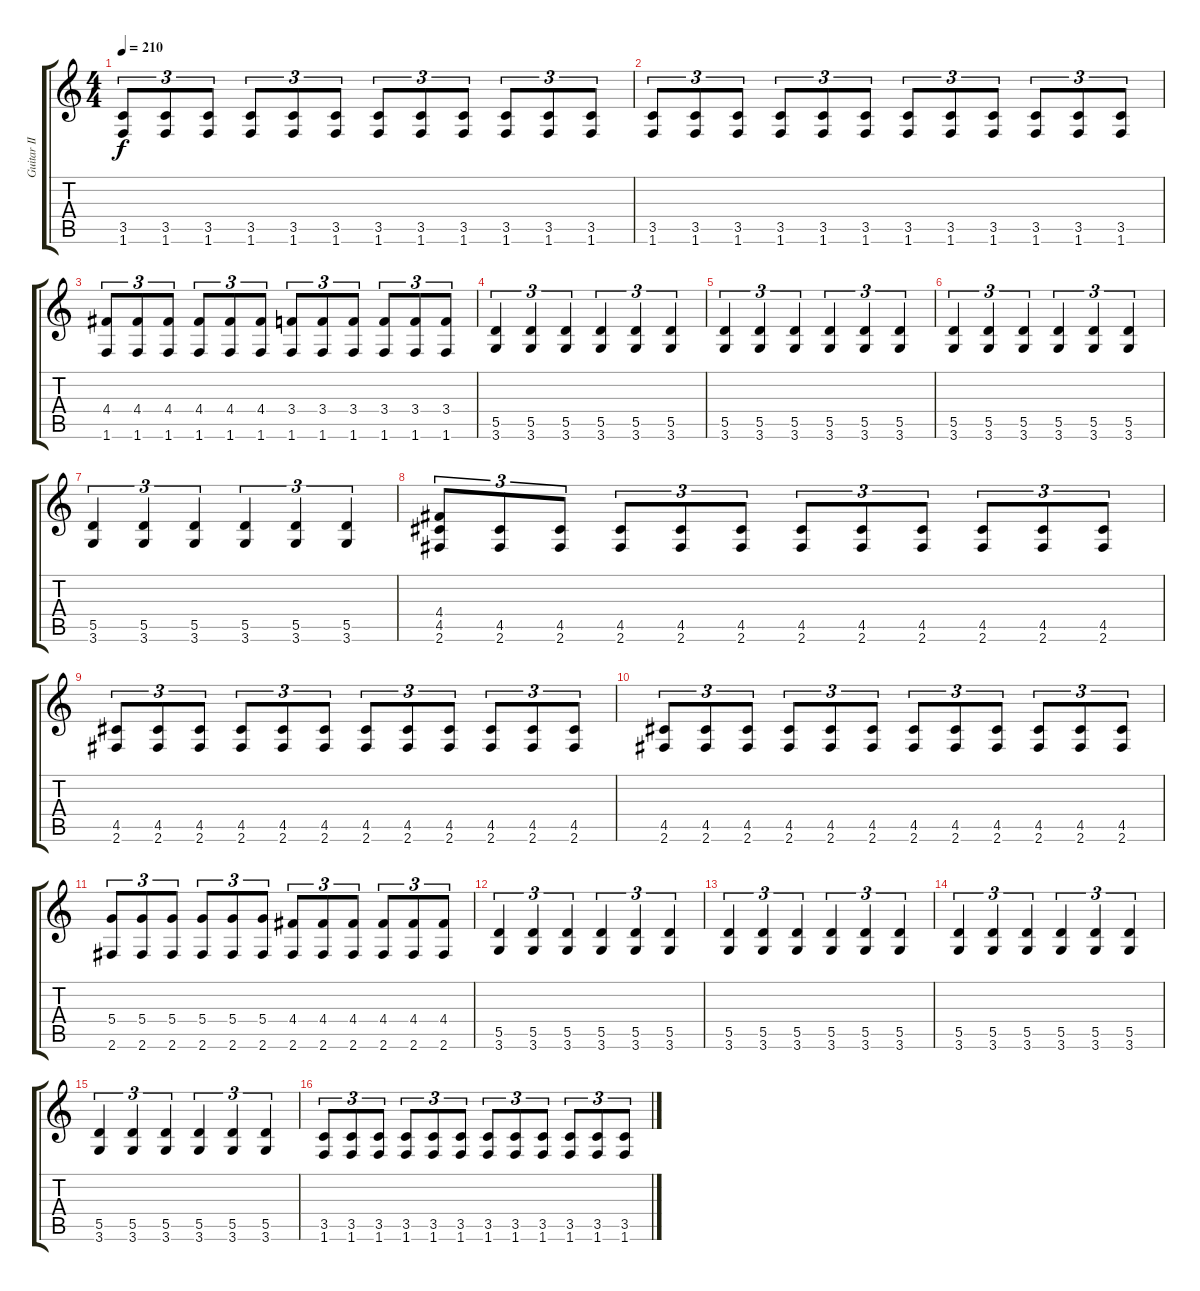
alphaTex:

\track ("Guitar II" "Guitar II") {instrument distortionguitar}
\staff {score tabs}
\tuning (E4 B3 G3 D3 A2 E2) {hide}
\ts (4 4)
\tempo 210
\clef g2
\ks c
(3.5 1.6).8{tu (3 2) dy f} (3.5 1.6).8{tu (3 2)} (3.5 1.6).8{tu (3 2)} (3.5 1.6).8{tu (3 2)} (3.5 1.6).8{tu (3 2)} (3.5 1.6).8{tu (3 2)} (3.5 1.6).8{tu (3 2)} (3.5 1.6).8{tu (3 2)} (3.5 1.6).8{tu (3 2)} (3.5 1.6).8{tu (3 2)} (3.5 1.6).8{tu (3 2)} (3.5 1.6).8{tu (3 2)} |
(3.5 1.6).8{tu (3 2)} (3.5 1.6).8{tu (3 2)} (3.5 1.6).8{tu (3 2)} (3.5 1.6).8{tu (3 2)} (3.5 1.6).8{tu (3 2)} (3.5 1.6).8{tu (3 2)} (3.5 1.6).8{tu (3 2)} (3.5 1.6).8{tu (3 2)} (3.5 1.6).8{tu (3 2)} (3.5 1.6).8{tu (3 2)} (3.5 1.6).8{tu (3 2)} (3.5 1.6).8{tu (3 2)} |
(4.4 1.6).8{tu (3 2)} (4.4 1.6).8{tu (3 2)} (4.4 1.6).8{tu (3 2)} (4.4 1.6).8{tu (3 2)} (4.4 1.6).8{tu (3 2)} (4.4 1.6).8{tu (3 2)} (3.4 1.6).8{tu (3 2)} (3.4 1.6).8{tu (3 2)} (3.4 1.6).8{tu (3 2)} (3.4 1.6).8{tu (3 2)} (3.4 1.6).8{tu (3 2)} (3.4 1.6).8{tu (3 2)} |
(5.5 3.6).4{tu (3 2)} (5.5 3.6).4{tu (3 2)} (5.5 3.6).4{tu (3 2)} (5.5 3.6).4{tu (3 2)} (5.5 3.6).4{tu (3 2)} (5.5 3.6).4{tu (3 2)} |
(5.5 3.6).4{tu (3 2)} (5.5 3.6).4{tu (3 2)} (5.5 3.6).4{tu (3 2)} (5.5 3.6).4{tu (3 2)} (5.5 3.6).4{tu (3 2)} (5.5 3.6).4{tu (3 2)} |
(5.5 3.6).4{tu (3 2)} (5.5 3.6).4{tu (3 2)} (5.5 3.6).4{tu (3 2)} (5.5 3.6).4{tu (3 2)} (5.5 3.6).4{tu (3 2)} (5.5 3.6).4{tu (3 2)} |
(5.5 3.6).4{tu (3 2)} (5.5 3.6).4{tu (3 2)} (5.5 3.6).4{tu (3 2)} (5.5 3.6).4{tu (3 2)} (5.5 3.6).4{tu (3 2)} (5.5 3.6).4{tu (3 2)} |
(4.4 4.5 2.6).8{tu (3 2)} (4.5 2.6).8{tu (3 2)} (4.5 2.6).8{tu (3 2)} (4.5 2.6).8{tu (3 2)} (4.5 2.6).8{tu (3 2)} (4.5 2.6).8{tu (3 2)} (4.5 2.6).8{tu (3 2)} (4.5 2.6).8{tu (3 2)} (4.5 2.6).8{tu (3 2)} (4.5 2.6).8{tu (3 2)} (4.5 2.6).8{tu (3 2)} (4.5 2.6).8{tu (3 2)} |
(4.5 2.6).8{tu (3 2)} (4.5 2.6).8{tu (3 2)} (4.5 2.6).8{tu (3 2)} (4.5 2.6).8{tu (3 2)} (4.5 2.6).8{tu (3 2)} (4.5 2.6).8{tu (3 2)} (4.5 2.6).8{tu (3 2)} (4.5 2.6).8{tu (3 2)} (4.5 2.6).8{tu (3 2)} (4.5 2.6).8{tu (3 2)} (4.5 2.6).8{tu (3 2)} (4.5 2.6).8{tu (3 2)} |
(4.5 2.6).8{tu (3 2)} (4.5 2.6).8{tu (3 2)} (4.5 2.6).8{tu (3 2)} (4.5 2.6).8{tu (3 2)} (4.5 2.6).8{tu (3 2)} (4.5 2.6).8{tu (3 2)} (4.5 2.6).8{tu (3 2)} (4.5 2.6).8{tu (3 2)} (4.5 2.6).8{tu (3 2)} (4.5 2.6).8{tu (3 2)} (4.5 2.6).8{tu (3 2)} (4.5 2.6).8{tu (3 2)} |
(5.4 2.6).8{tu (3 2)} (5.4 2.6).8{tu (3 2)} (5.4 2.6).8{tu (3 2)} (5.4 2.6).8{tu (3 2)} (5.4 2.6).8{tu (3 2)} (5.4 2.6).8{tu (3 2)} (4.4 2.6).8{tu (3 2)} (4.4 2.6).8{tu (3 2)} (4.4 2.6).8{tu (3 2)} (4.4 2.6).8{tu (3 2)} (4.4 2.6).8{tu (3 2)} (4.4 2.6).8{tu (3 2)} |
(5.5 3.6).4{tu (3 2)} (5.5 3.6).4{tu (3 2)} (5.5 3.6).4{tu (3 2)} (5.5 3.6).4{tu (3 2)} (5.5 3.6).4{tu (3 2)} (5.5 3.6).4{tu (3 2)} |
(5.5 3.6).4{tu (3 2)} (5.5 3.6).4{tu (3 2)} (5.5 3.6).4{tu (3 2)} (5.5 3.6).4{tu (3 2)} (5.5 3.6).4{tu (3 2)} (5.5 3.6).4{tu (3 2)} |
(5.5 3.6).4{tu (3 2)} (5.5 3.6).4{tu (3 2)} (5.5 3.6).4{tu (3 2)} (5.5 3.6).4{tu (3 2)} (5.5 3.6).4{tu (3 2)} (5.5 3.6).4{tu (3 2)} |
(5.5 3.6).4{tu (3 2)} (5.5 3.6).4{tu (3 2)} (5.5 3.6).4{tu (3 2)} (5.5 3.6).4{tu (3 2)} (5.5 3.6).4{tu (3 2)} (5.5 3.6).4{tu (3 2)} |
(3.5 1.6).8{tu (3 2)} (3.5 1.6).8{tu (3 2)} (3.5 1.6).8{tu (3 2)} (3.5 1.6).8{tu (3 2)} (3.5 1.6).8{tu (3 2)} (3.5 1.6).8{tu (3 2)} (3.5 1.6).8{tu (3 2)} (3.5 1.6).8{tu (3 2)} (3.5 1.6).8{tu (3 2)} (3.5 1.6).8{tu (3 2)} (3.5 1.6).8{tu (3 2)} (3.5 1.6).8{tu (3 2)}
